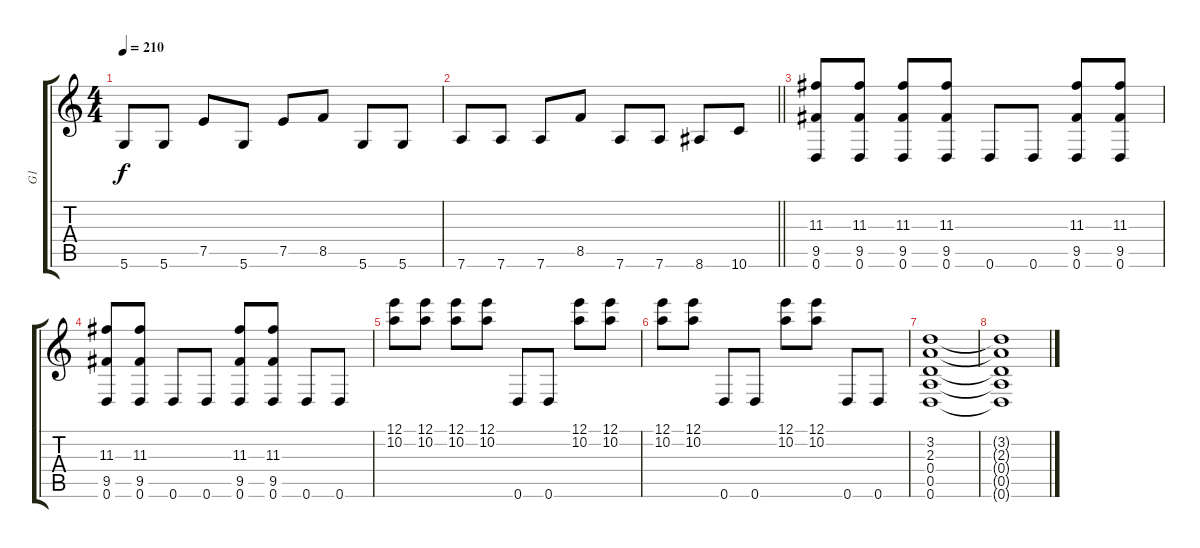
\track ("G1" "G1") {instrument distortionguitar}
\staff {score tabs}
\tuning (E4 B3 G3 D3 A2 D2) {hide}
\ts (4 4)
\tempo 210
\clef g2
\ks c
5.6.8{dy f} 5.6.8 7.5.8 5.6.8 7.5.8 8.5.8 5.6.8 5.6.8 |
\barLineRight lightlight
7.6.8 7.6.8 7.6.8 8.5.8 7.6.8 7.6.8 8.6.8 10.6.8 |
(11.3 9.5 0.6).8 (11.3 9.5 0.6).8 (11.3 9.5 0.6).8 (11.3 9.5 0.6).8 0.6.8 0.6.8 (11.3 9.5 0.6).8 (11.3 9.5 0.6).8 |
(11.3 9.5 0.6).8 (11.3 9.5 0.6).8 0.6.8 0.6.8 (11.3 9.5 0.6).8 (11.3 9.5 0.6).8 0.6.8 0.6.8 |
(12.1 10.2).8 (12.1 10.2).8 (12.1 10.2).8 (12.1 10.2).8 0.6.8 0.6.8 (12.1 10.2).8 (12.1 10.2).8 |
(12.1 10.2).8 (12.1 10.2).8 0.6.8 0.6.8 (12.1 10.2).8 (12.1 10.2).8 0.6.8 0.6.8 |
(3.2 2.3 0.4 0.5 0.6).1 |
(3.2{t} 2.3{t} 0.4{t} 0.5{t} 0.6{t}).1
